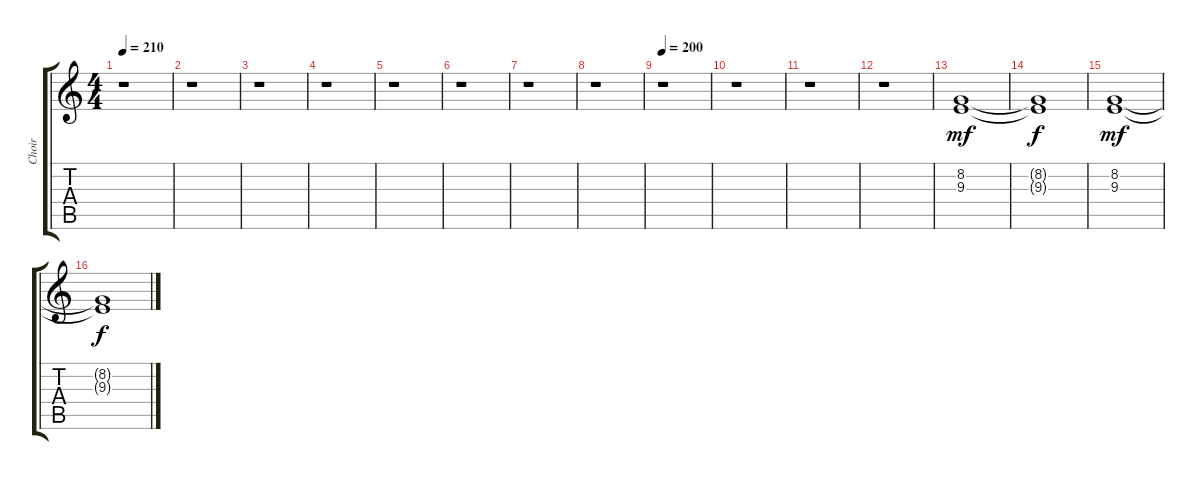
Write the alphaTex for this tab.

\track ("Choir" "Choir") {instrument choiraahs}
\staff {score tabs}
\tuning (E4 B3 G3 D3 A2 E2) {hide}
\ts (4 4)
\tempo 210
\clef g2
\ks c
r.1{dy mf} |
r.1 |
r.1 |
r.1 |
r.1 |
r.1 |
r.1 |
r.1 |
\section ("" "")
\tempo 200
r.1 |
r.1 |
r.1 |
r.1 |
(8.2 9.3).1 |
(8.2{t} 9.3{t}).1{dy f} |
(8.2 9.3).1{dy mf} |
(8.2{t} 9.3{t}).1{dy f}
